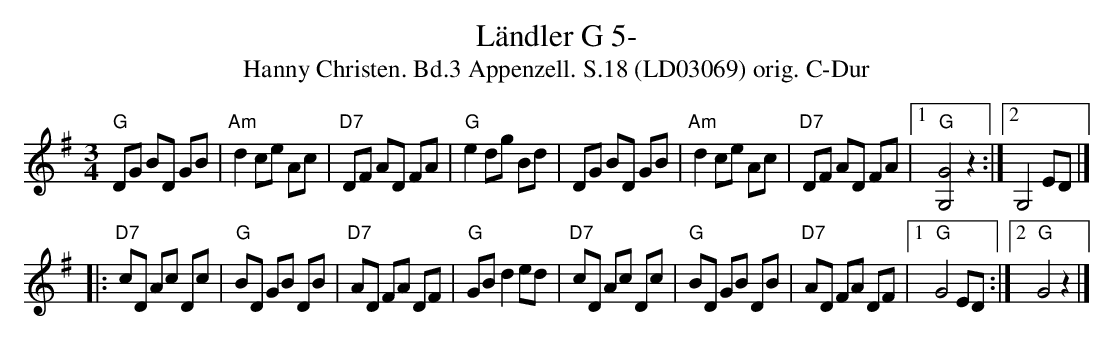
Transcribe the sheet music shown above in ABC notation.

X:1
T:Ländler G 5-
T:Hanny Christen. Bd.3 Appenzell. S.18 (LD03069) orig. C-Dur
M:3/4
L:1/8
K:Gmaj
"G"DG BD GB | "Am"d2 ce Ac | "D7"DF AD FA | "G"e2 dg Bd | DG BD GB | "Am"d2 ce Ac | "D7"DF AD FA |1 "G"[G,G]4 z2 :|2 G,4 ED |]
|: "D7"cD Ac Dc | "G"BD GB DB | "D7"AD FA DF | "G"GB d2 ed | "D7"cD Ac Dc | "G"BD GB DB | "D7"AD FA DF |1 "G"G4 ED :|2 "G"G4 z2 |]
